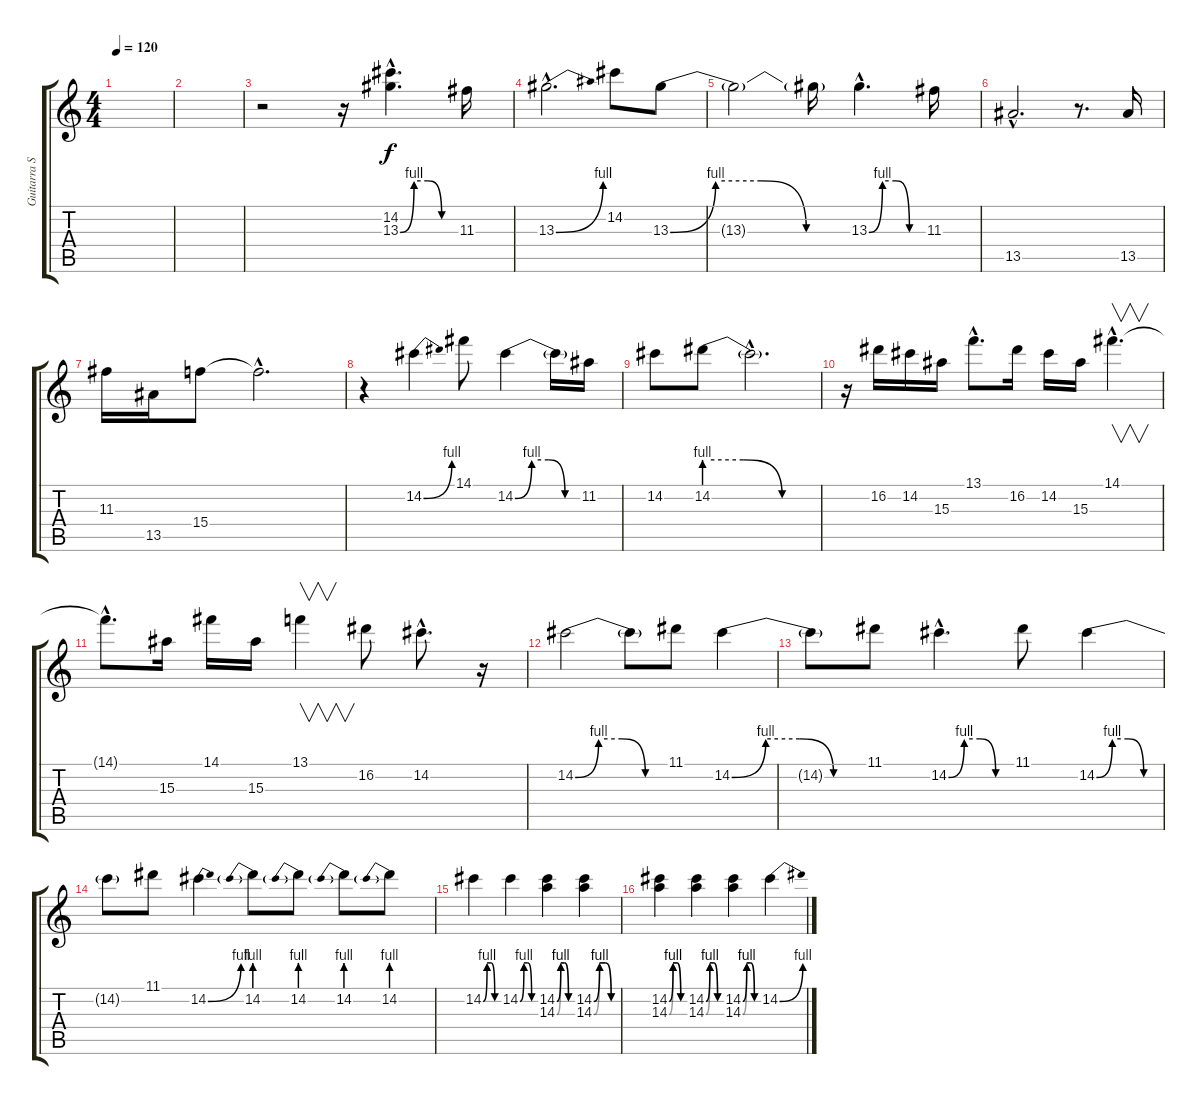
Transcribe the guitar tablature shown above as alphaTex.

\track ("Guitarra Solo" "Guitarra S") {instrument distortionguitar}
\staff {score tabs}
\tuning (E4 B3 G3 D3 A2 E2) {hide}
\ts (4 4)
\tempo 120
\clef g2
\ks c
|
|
r.2 r.16 (14.2{hac} 13.3{be (custom 0 0 15 4 30 4 45 0 60 0) hac}).4{d} 11.3.16 |
13.3{be (bend 0 0 60 4) hac}.2{d} 14.2.8 13.3{be (custom 0 0 15 4 30 4 45 0 60 0)}.8 |
13.3{t}.2 13.3{t}.16 13.3{be (custom 0 0 15 4 30 4 45 0 60 0) hac}.4{d} 11.3.16 |
13.5{hac}.2{d} r.8{d} 13.5.16 |
11.3.16 13.5.16 15.4.8 15.4{hac t}.2{d} |
r.4 14.2{be (bend 0 0 60 4)}.4 14.1.8 14.2{be (custom 0 0 15 4 30 4 45 0 60 0)}.4 14.2{t}.16 11.2.16 |
14.2.8 14.2{be (custom 0 4 20 4 40 0 60 0)}.8 14.2{hac t}.2{d} |
r.16 16.2.16 14.2.16 15.3.16 13.1{hac}.8{d} 16.2.16 14.2.16 15.3.16 14.1{hac}.4{v d} |
14.1{hac t}.8{d} 15.3.16 14.1.16 15.3.16 13.1.4{v} 16.2.8 14.2{hac}.8{d} r.16 |
14.2{be (custom 0 0 15 4 30 4 45 0 60 0)}.2 14.2{t}.8 11.1.8 14.2{be (custom 0 0 15 4 30 4 45 0 60 0)}.4 |
14.2{t}.8 11.1.8 14.2{be (custom 0 0 15 4 30 4 45 0 60 0) hac}.4{d} 11.1.8 14.2{be (custom 0 0 15 4 30 4 45 0 60 0)}.4 |
14.2{t}.8 11.1.8 14.2{be (bend 0 0 60 4)}.4 14.2{be (prebend 0 4 60 4)}.8 14.2{be (prebend 0 4 60 4)}.8 14.2{be (prebend 0 4 60 4)}.8 14.2{be (prebend 0 4 60 4)}.8 |
14.2{be (custom 0 0 15 4 30 4 45 0 60 0)}.4 14.2{be (custom 0 0 15 4 30 4 45 0 60 0)}.4 (14.2{be (custom 0 0 15 4 30 4 45 0 60 0)} 14.3{be (custom 0 0 15 4 30 4 45 0 60 0)}).4 (14.2{be (custom 0 0 15 4 30 4 45 0 60 0)} 14.3{be (custom 0 0 15 4 30 4 45 0 60 0)}).4 |
(14.2{be (custom 0 0 15 4 30 4 45 0 60 0)} 14.3{be (custom 0 0 15 4 30 4 45 0 60 0)}).4 (14.2{be (custom 0 0 15 4 30 4 45 0 60 0)} 14.3{be (custom 0 0 15 4 30 4 45 0 60 0)}).4 (14.2{be (custom 0 0 15 4 30 4 45 0 60 0)} 14.3{be (custom 0 0 15 4 30 4 45 0 60 0)}).4 14.2{be (bend 0 0 60 4)}.4
